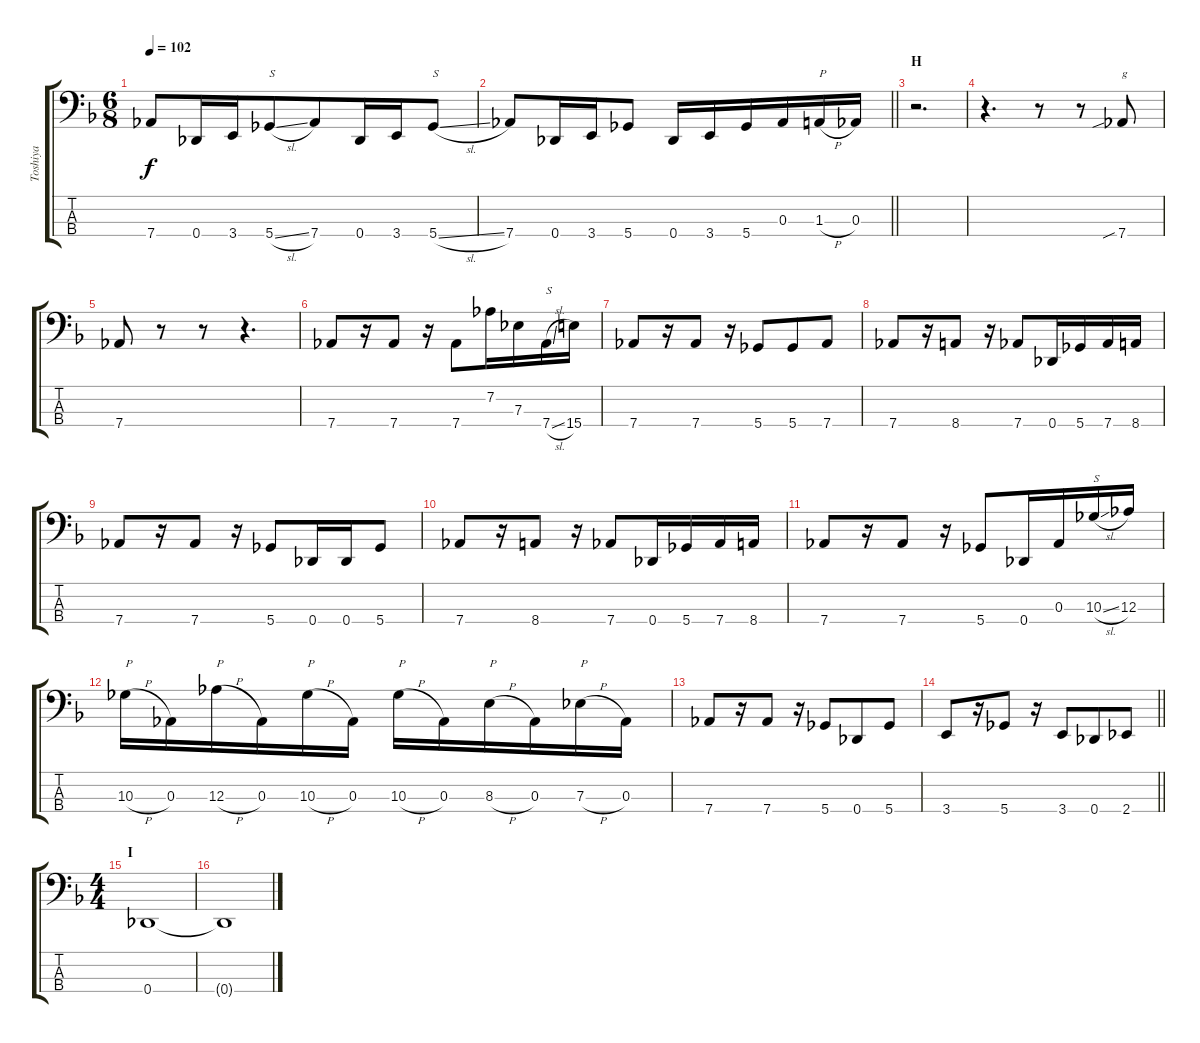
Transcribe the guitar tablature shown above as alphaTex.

\track ("Toshiya" "Toshiya") {mute instrument electricbassfinger}
\staff {score tabs}
\tuning (Gb2 Db2 Ab1 Db1) {hide}
\ts (6 8)
\tempo 102
\clef f4
\ks f
7.4.8{dy f beam merge} 0.4.16 3.4.16{beam merge} 5.4{sl}.8{txt "S" beam merge} 7.4.8 0.4.16 3.4.16 5.4{sl}.8{txt "S"} |
\barLineRight lightlight
7.4.8 0.4.16 3.4.16{beam merge} 5.4.8 0.4.16 3.4.16 5.4.16 0.3.16 1.3{h}.16{txt "P"} 0.3.16 |
\section ("" "H")
r.2{d} |
r.4{d} r.8{beam merge} r.8 7.4{sib}.8{txt "g"} |
7.4.8 r.8{beam merge} r.8 r.4{d} |
7.4.8 r.16{beam merge} 7.4.8 r.16 7.4.8 7.2.16 7.3.16 7.4{sl}.16{txt "S" beam merge} 15.4.16 |
7.4.8 r.16{beam merge} 7.4.8 r.16 5.4.8 5.4.8{beam merge} 7.4.8 |
7.4.8 r.16{beam merge} 8.4.8 r.16 7.4.8 0.4.16{beam merge} 5.4.16{beam merge} 7.4.16 8.4.16 |
7.4.8 r.16{beam merge} 7.4.8 r.16 5.4.8 0.4.16 0.4.16 5.4.8 |
7.4.8 r.16{beam merge} 8.4.8 r.16 7.4.8 0.4.16{beam merge} 5.4.16{beam merge} 7.4.16 8.4.16 |
7.4.8 r.16{beam merge} 7.4.8 r.16 5.4.8 0.4.16{beam merge} 0.3.16 10.3{sl}.16{txt "S" beam merge} 12.3.16 |
10.3{h}.16{txt "P"} 0.3.16{beam merge} 12.3{h}.16{txt "P"} 0.3.16 10.3{h}.16{txt "P"} 0.3.16 10.3{h}.16{txt "P"} 0.3.16{beam merge} 8.3{h}.16{txt "P"} 0.3.16 7.3{h}.16{txt "P"} 0.3.16 |
7.4.8 r.16{beam merge} 7.4.8 r.16 5.4.8 0.4.8 5.4.8 |
\barLineRight lightlight
3.4.8 r.16{beam merge} 5.4.8 r.16 3.4.8 0.4.8 2.4.8 |
\ts (4 4)
\section ("" "I")
0.4.1 |
0.4{t}.1{volume 4}
